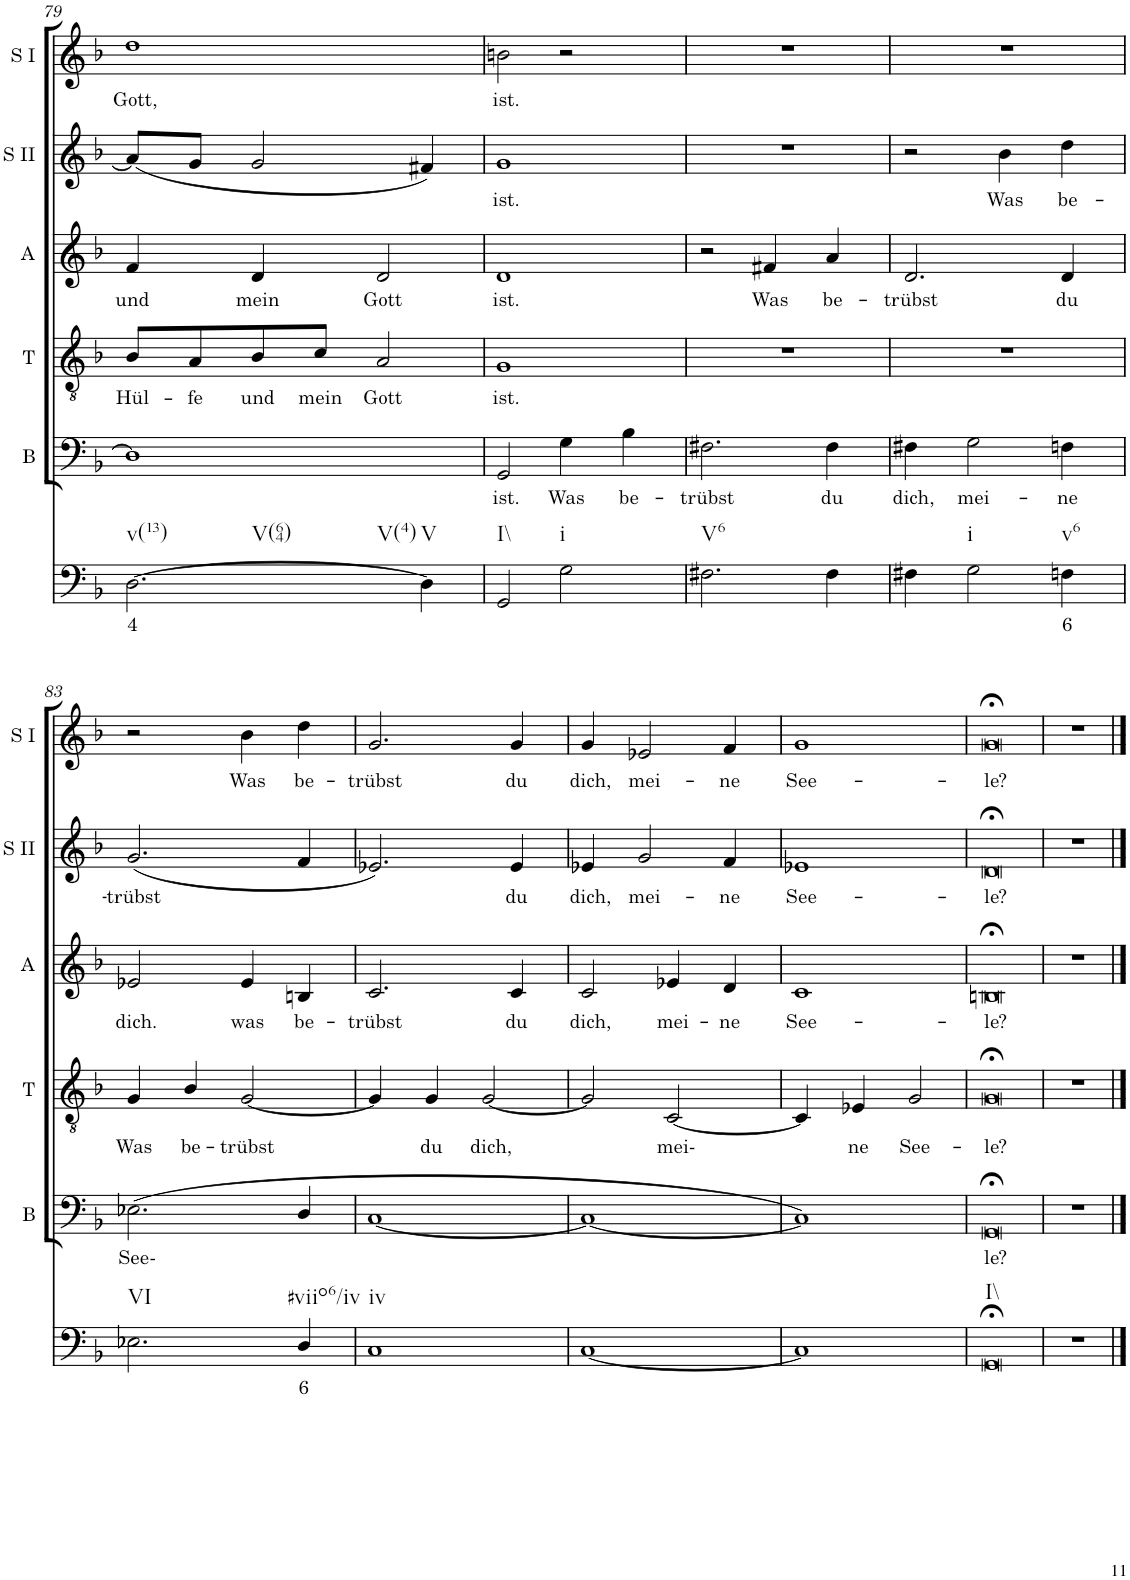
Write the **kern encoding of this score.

**kern	**text	**kern	**text	**kern	**text	**kern	**text	**kern	**text	**kern	**text
*part6	*part6	*part5	*part5	*part4	*part4	*part3	*part3	*part2	*part2	*part1	*part1
*staff6	*staff6	*staff5	*staff5	*staff4	*staff4	*staff3	*staff3	*staff2	*staff2	*staff1	*staff1
*I"Continuo	*	*I"Bass	*	*I"Tenor	*	*I"Alto	*	*I"Soprano II	*	*I"Soprano I	*
*	*	*I'B	*	*I'T	*	*I'A	*	*I'S II	*	*I'S I	*
!!LO:PB:g=z
*clefF4	*	*clefF4	*	*clefGv2	*	*clefG2	*	*clefG2	*	*clefG2	*
*k[b-]	*	*k[b-]	*	*k[b-]	*	*k[b-]	*	*k[b-]	*	*k[b-]	*
*M4/4	*	*M4/4	*	*M4/4	*	*M4/4	*	*M4/4	*	*M4/4	*
=79	=79	=79	=79	=79	=79	=79	=79	=79	=79	=79	=79
!LO:TX:b:t=v(13)	!	!	!	!	!	!	!	!	!	!	!
!LO:TX:b:t=V(64)	!	!	!	!	!	!	!	!	!	!	!
!LO:TX:b:t=V(4)	!	!	!	!	!	!	!	!	!	!	!
!	!LO:LY:b	!	!	!	!LO:LY:b	!	!LO:LY:b	!	!	!	!LO:LY:b
[2.D\	4	1D]	.	8B-/L	Hül-	4f/	und	(8a/L]	.	1dd	Gott,
!	!	!	!	!	!LO:LY:b	!	!	!	!	!	!
.	.	.	.	8A/	fe	.	.	8g/J	.	.	.
!	!	!	!	!	!LO:LY:b	!	!LO:LY:b	!	!	!	!
.	.	.	.	8B-/	und	4d/	mein	2g/	.	.	.
!	!	!	!	!	!LO:LY:b	!	!	!	!	!	!
.	.	.	.	8c/J	mein	.	.	.	.	.	.
!	!	!	!	!	!LO:LY:b	!	!LO:LY:b	!	!	!	!
.	.	.	.	2A/	Gott	2d/	Gott	.	.	.	.
!LO:TX:b:t=V	!	!	!	!	!	!	!	!	!	!	!
4D\]	.	.	.	.	.	.	.	4f#X/)	.	.	.
=80	=80	=80	=80	=80	=80	=80	=80	=80	=80	=80	=80
!LO:TX:b:t=I\\	!	!	!	!	!	!	!	!	!	!	!
!	!	!	!LO:LY:b	!	!LO:LY:b	!	!LO:LY:b	!	!LO:LY:b	!	!LO:LY:b
2GG/	.	2GG/	ist.	1G	ist.	1d	ist.	1g	ist.	2bn\	ist.
!LO:TX:b:t=i	!	!	!	!	!	!	!	!	!	!	!
!	!	!	!LO:LY:b	!	!	!	!	!	!	!	!
2G\	.	4G\	Was	.	.	.	.	.	.	2r	.
!	!	!	!LO:LY:b	!	!	!	!	!	!	!	!
.	.	4B-\	be-	.	.	.	.	.	.	.	.
=81	=81	=81	=81	=81	=81	=81	=81	=81	=81	=81	=81
!LO:TX:b:t=V6	!	!	!	!	!	!	!	!	!	!	!
!	!	!	!LO:LY:b	!	!	!	!	!	!	!	!
2.F#X\	.	2.F#X\	trübst	1r	.	2r	.	1r	.	1r	.
!	!	!	!	!	!	!	!LO:LY:b	!	!	!	!
.	.	.	.	.	.	4f#X/	Was	.	.	.	.
!	!	!	!LO:LY:b	!	!	!	!LO:LY:b	!	!	!	!
4F#\	.	4F#\	du	.	.	4a/	be-	.	.	.	.
=82	=82	=82	=82	=82	=82	=82	=82	=82	=82	=82	=82
!	!	!	!LO:LY:b	!	!	!	!LO:LY:b	!	!	!	!
4F#X\	.	4F#X\	dich,	1r	.	2.d/	trübst	2r	.	1r	.
!LO:TX:b:t=i	!	!	!	!	!	!	!	!	!	!	!
!	!	!	!LO:LY:b	!	!	!	!	!	!	!	!
2G\	.	2G\	mei-	.	.	.	.	.	.	.	.
!	!	!	!	!	!	!	!	!	!LO:LY:b	!	!
.	.	.	.	.	.	.	.	4b-\	Was	.	.
!LO:TX:b:t=v6	!	!	!	!	!	!	!	!	!	!	!
!	!LO:LY:b	!	!LO:LY:b	!	!	!	!LO:LY:b	!	!LO:LY:b	!	!
4Fn\	6	4Fn\	ne	.	.	4d/	du	4dd\	be-	.	.
!!LO:LB:g=z
=83	=83	=83	=83	=83	=83	=83	=83	=83	=83	=83	=83
!LO:TX:b:t=VI	!	!	!	!	!	!	!	!	!	!	!
!	!	!	!LO:LY:b	!	!LO:LY:b	!	!LO:LY:b	!	!LO:LY:b	!	!
2.E-X\	.	(2.E-X\	See-	4G/	Was	2e-X/	dich.	(2.g/	trübst	2r	.
!	!	!	!	!	!LO:LY:b	!	!	!	!	!	!
.	.	.	.	4B-/	be-	.	.	.	.	.	.
!	!	!	!	!	!LO:LY:b	!	!LO:LY:b	!	!	!	!LO:LY:b
.	.	.	.	[2G/	trübst	4e-/	was	.	.	4b-\	Was
!LO:TX:b:t=#viio6/iv	!	!	!	!	!	!	!	!	!	!	!
!	!LO:LY:b	!	!	!	!	!	!LO:LY:b	!	!	!	!LO:LY:b
4D/	6	4D/	.	.	.	4Bn/	be-	4f/	.	4dd\	be-
=84	=84	=84	=84	=84	=84	=84	=84	=84	=84	=84	=84
!LO:TX:b:t=iv	!	!	!	!	!	!	!	!	!	!	!
!	!	!	!	!	!	!	!LO:LY:b	!	!	!	!LO:LY:b
1C	.	[1C	.	4G/]	.	2.c/	trübst	2.e-X/)	.	2.g/	trübst
!	!	!	!	!	!LO:LY:b	!	!	!	!	!	!
.	.	.	.	4G/	du	.	.	.	.	.	.
!	!	!	!	!	!LO:LY:b	!	!	!	!	!	!
.	.	.	.	[2G/	dich,	.	.	.	.	.	.
!	!	!	!	!	!	!	!LO:LY:b	!	!LO:LY:b	!	!LO:LY:b
.	.	.	.	.	.	4c/	du	4e-/	du	4g/	du
=85	=85	=85	=85	=85	=85	=85	=85	=85	=85	=85	=85
!	!	!	!	!	!	!	!LO:LY:b	!	!LO:LY:b	!	!LO:LY:b
[1C	.	1C_	.	2G/]	.	2c/	dich,	4e-X/	dich,	4g/	dich,
!	!	!	!	!	!	!	!	!	!LO:LY:b	!	!LO:LY:b
.	.	.	.	.	.	.	.	2g/	mei-	2e-X/	mei-
!	!	!	!	!	!LO:LY:b	!	!LO:LY:b	!	!	!	!
.	.	.	.	[2C/	mei-	4e-X/	mei-	.	.	.	.
!	!	!	!	!	!	!	!LO:LY:b	!	!LO:LY:b	!	!LO:LY:b
.	.	.	.	.	.	4d/	ne	4f/	ne	4f/	ne
=86	=86	=86	=86	=86	=86	=86	=86	=86	=86	=86	=86
!	!	!	!	!	!	!	!LO:LY:b	!	!LO:LY:b	!	!LO:LY:b
1C]	.	1C])	.	4C/]	.	1c	See-	1e-X	See-	1g	See-
!	!	!	!	!	!LO:LY:b	!	!	!	!	!	!
.	.	.	.	4E-X/	ne	.	.	.	.	.	.
!	!	!	!	!	!LO:LY:b	!	!	!	!	!	!
.	.	.	.	2G/	See-	.	.	.	.	.	.
=87	=87	=87	=87	=87	=87	=87	=87	=87	=87	=87	=87
!LO:TX:b:t=I\\	!	!	!	!	!	!	!	!	!	!	!
!	!	!	!LO:LY:b	!	!LO:LY:b	!	!LO:LY:b	!	!LO:LY:b	!	!LO:LY:b
[1GG	.	[1GG	le?	[1G	le?	[1Bn	le?	[1d	le?	[1g	le?
=88	=88	=88	=88	=88	=88	=88	=88	=88	=88	=88	=88
1r	.	1r	.	1r	.	1r	.	1r	.	1r	.
1GG;<]	.	1GG;<]	.	1G;<]	.	1B;<]	.	1d;<]	.	1g;<]	.
==	==	==	==	==	==	==	==	==	==	==	==
*-	*-	*-	*-	*-	*-	*-	*-	*-	*-	*-	*-
